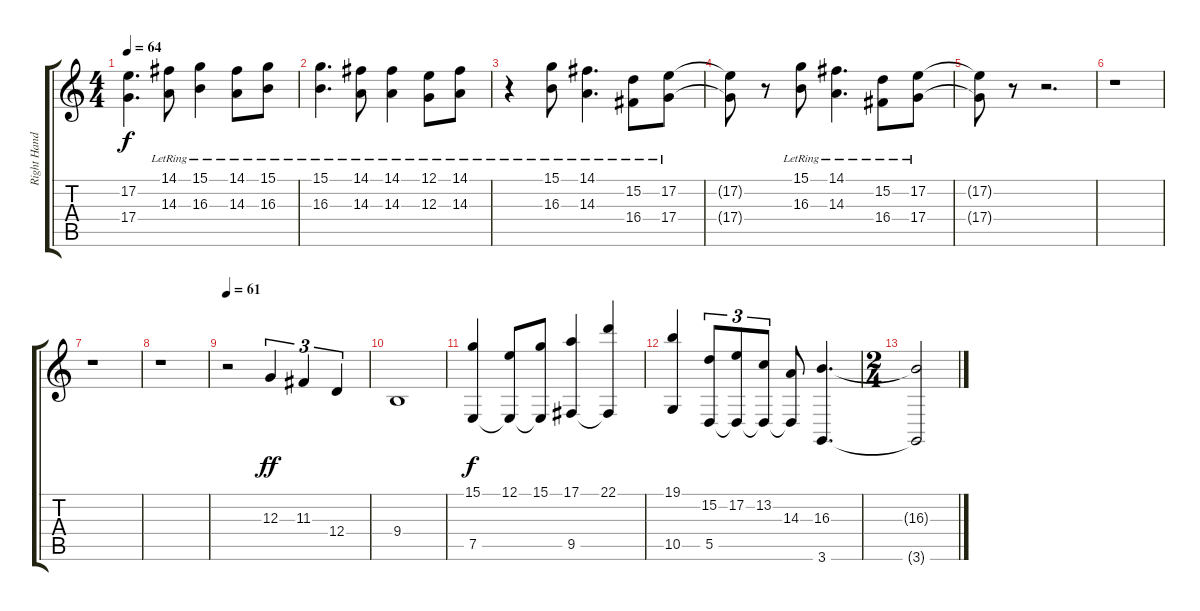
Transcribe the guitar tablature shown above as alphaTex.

\track ("Right Hand - Mic Michaeli" "Right Hand") {instrument electricgrandpiano}
\staff {score tabs}
\tuning (E4 B3 G3 D3 A2 E2) {hide}
\ts (4 4)
\tempo 64
\clef g2
\ks c
(17.2{t} 17.4{t}).4{d dy f} (14.1{lr} 14.3{lr}).8 (15.1{lr} 16.3{lr}).4 (14.1{lr} 14.3{lr}).8 (15.1{lr} 16.3{lr}).8 |
(15.1{lr} 16.3{lr}).4{d} (14.1{lr} 14.3{lr}).8 (14.1{lr} 14.3{lr}).4 (12.1{lr} 12.3{lr}).8 (14.1{lr} 14.3{lr}).8 |
r.4 (15.1{lr} 16.3{lr}).8 (14.1{lr} 14.3{lr}).4{d} (15.2{lr} 16.4{lr}).8 (17.2{lr} 17.4{lr}).8 |
(17.2{t} 17.4{t}).8 r.8 (15.1{lr} 16.3{lr}).8 (14.1{lr} 14.3{lr}).4{d} (15.2{lr} 16.4{lr}).8 (17.2{lr} 17.4{lr}).8 |
(17.2{t} 17.4{t}).8 r.8 r.2{d} |
r.1 |
r.1 |
r.1 |
\tempo 61
r.2 12.3.4{tu (3 2) dy ff} 11.3.4{tu (3 2)} 12.4.4{tu (3 2)} |
9.4.1 |
(15.1 7.5).4{dy f} (12.1 7.5{t}).8 (15.1 7.5{t}).8 (17.1 9.5).4 (22.1 9.5{t}).4 |
(19.1 10.5).4 (15.2 5.5).8{tu (3 2)} (17.2 5.5{t}).8{tu (3 2)} (13.2 5.5{t}).8{tu (3 2)} (14.3 5.5{t}).8 (16.3 3.6).4{d} |
\ts (2 4)
(16.3{t} 3.6{t}).2
